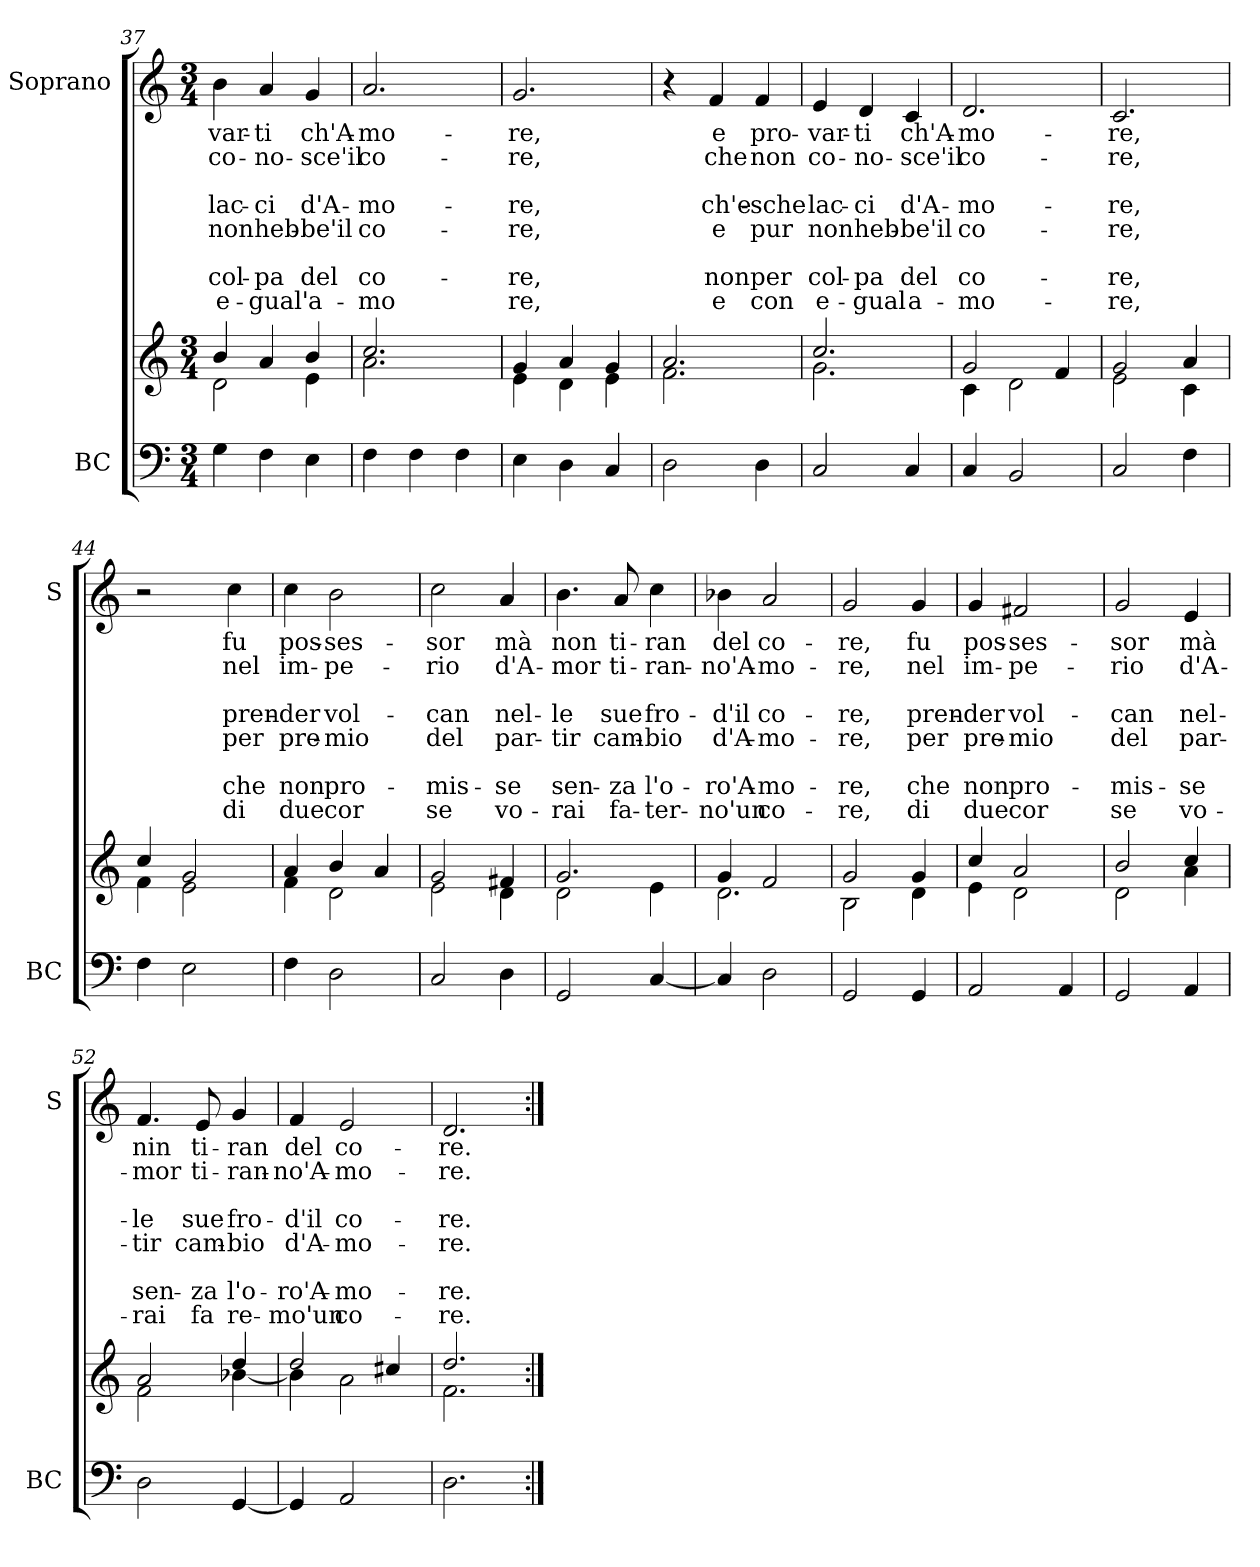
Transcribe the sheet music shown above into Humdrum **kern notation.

**kern	**kern	**kern	**text	**text	**text	**text	**text	**text	**text	**text
*part2	*part2	*part1	*part1	*part1	*part1	*part1	*part1	*part1	*part1	*part1
*staff3	*staff2	*staff1	*staff1	*staff1	*staff1	*staff1	*staff1	*staff1	*staff1	*staff1
*I"BC	*	*I"Soprano	*	*	*	*	*	*	*	*
*I'BC	*	*I'S	*	*	*	*	*	*	*	*
*clefF4	*clefG2	*clefG2	*	*	*	*	*	*	*	*
*k[]	*k[]	*k[]	*	*	*	*	*	*	*	*
*C:	*C:	*C:	*	*	*	*	*	*	*	*
*M3/4	*M3/4	*M3/4	*	*	*	*	*	*	*	*
=37	=37	=37	=37	=37	=37	=37	=37	=37	=37	=37
*	*^	*	*	*	*	*	*	*	*	*
!	!	!	!	!LO:LY:b	!LO:LY:b	!	!LO:LY:b	!LO:LY:b	!	!LO:LY:b	!LO:LY:b
4G\	4b/	2d\	4b\	-var-	co-	.	lac-	non	.	col-	e-
!	!	!	!	!LO:LY:b	!LO:LY:b	!	!LO:LY:b	!LO:LY:b	!	!LO:LY:b	!LO:LY:b
4F\	4a/	.	4a/	-ti	-no-	.	-ci	heb-	.	-pa	-gual'
!	!	!	!	!LO:LY:b	!LO:LY:b	!	!LO:LY:b	!LO:LY:b	!	!LO:LY:b	!LO:LY:b
4E\	4b/	4e\	4g/	ch'A-	-sce'il	.	d'A-	-be'il	.	del	a-
!!LO:LB:g=z
=38	=38	=38	=38	=38	=38	=38	=38	=38	=38	=38	=38
!	!	!	!	!LO:LY:b	!LO:LY:b	!	!LO:LY:b	!LO:LY:b	!	!LO:LY:b	!LO:LY:b
4F\	2.cc/	2.a\	2.a/	-mo-	co-	.	-mo-	co-	.	co-	-mo
4F\	.	.	.	.	.	.	.	.	.	.	.
4F\	.	.	.	.	.	.	.	.	.	.	.
=39	=39	=39	=39	=39	=39	=39	=39	=39	=39	=39	=39
!	!	!	!	!LO:LY:b	!LO:LY:b	!	!LO:LY:b	!LO:LY:b	!	!LO:LY:b	!LO:LY:b
4E\	4g/	4e\	2.g/	-re,	-re,	.	-re,	-re,	.	-re,	re,
4D\	4a/	4d\	.	.	.	.	.	.	.	.	.
4C/	4g/	4e\	.	.	.	.	.	.	.	.	.
=40	=40	=40	=40	=40	=40	=40	=40	=40	=40	=40	=40
2D\	2.a/	2.f\	4r	.	.	.	.	.	.	.	.
!	!	!	!	!LO:LY:b	!LO:LY:b	!	!LO:LY:b	!LO:LY:b	!	!LO:LY:b	!LO:LY:b
.	.	.	4f/	e	che	.	ch'e-	e	.	non	e
!	!	!	!	!LO:LY:b	!LO:LY:b	!	!LO:LY:b	!LO:LY:b	!	!LO:LY:b	!LO:LY:b
4D\	.	.	4f/	pro-	non	.	-sche	pur	.	per	con
=41	=41	=41	=41	=41	=41	=41	=41	=41	=41	=41	=41
!	!	!	!	!LO:LY:b	!LO:LY:b	!	!LO:LY:b	!LO:LY:b	!	!LO:LY:b	!LO:LY:b
2C/	2.cc/	2.g\	4e/	-var-	co-	.	lac-	non	.	col-	e-
!	!	!	!	!LO:LY:b	!LO:LY:b	!	!LO:LY:b	!LO:LY:b	!	!LO:LY:b	!LO:LY:b
.	.	.	4d/	-ti	-no-	.	-ci	heb-	.	-pa	-gual
!	!	!	!	!LO:LY:b	!LO:LY:b	!	!LO:LY:b	!LO:LY:b	!	!LO:LY:b	!LO:LY:b
4C/	.	.	4c/	ch'A-	-sce'il	.	d'A-	-be'il	.	del	a-
=42	=42	=42	=42	=42	=42	=42	=42	=42	=42	=42	=42
!	!	!	!	!LO:LY:b	!LO:LY:b	!	!LO:LY:b	!LO:LY:b	!	!LO:LY:b	!LO:LY:b
4C/	2g/	4c\	2.d/	-mo-	co-	.	-mo-	co-	.	co-	-mo-
2BB/	.	2d\	.	.	.	.	.	.	.	.	.
.	4f/	.	.	.	.	.	.	.	.	.	.
=43	=43	=43	=43	=43	=43	=43	=43	=43	=43	=43	=43
!	!	!	!	!LO:LY:b	!LO:LY:b	!	!LO:LY:b	!LO:LY:b	!	!LO:LY:b	!LO:LY:b
2C/	2g/	2e\	2.c/	-re,	-re,	.	-re,	-re,	.	-re,	-re,
4F\	4a/	4c\	.	.	.	.	.	.	.	.	.
!!LO:PB:g=z
=44	=44	=44	=44	=44	=44	=44	=44	=44	=44	=44	=44
4F\	4cc/	4f\	2r	.	.	.	.	.	.	.	.
2E\	2g/	2e\	.	.	.	.	.	.	.	.	.
!	!	!	!	!LO:LY:b	!LO:LY:b	!	!LO:LY:b	!LO:LY:b	!	!LO:LY:b	!LO:LY:b
.	.	.	4cc\	fu	nel	.	pren-	per	.	che	di
=45	=45	=45	=45	=45	=45	=45	=45	=45	=45	=45	=45
!	!	!	!	!LO:LY:b	!LO:LY:b	!	!LO:LY:b	!LO:LY:b	!	!LO:LY:b	!LO:LY:b
4F\	4a/	4f\	4cc\	pos-	im-	.	-der	pre-	.	non	due
!	!	!	!	!LO:LY:b	!LO:LY:b	!	!LO:LY:b	!LO:LY:b	!	!LO:LY:b	!LO:LY:b
2D\	4b/	2d\	2b\	-ses-	-pe-	.	vol-	-mio	.	pro-	cor
.	4a/	.	.	.	.	.	.	.	.	.	.
=46	=46	=46	=46	=46	=46	=46	=46	=46	=46	=46	=46
!	!	!	!	!LO:LY:b	!LO:LY:b	!	!LO:LY:b	!LO:LY:b	!	!LO:LY:b	!LO:LY:b
2C/	2g/	2e\	2cc\	-sor	-rio	.	-can	del	.	-mis-	se
!	!	!	!	!LO:LY:b	!LO:LY:b	!	!LO:LY:b	!LO:LY:b	!	!LO:LY:b	!LO:LY:b
4D\	4f#X/	4d\	4a/	mà	d'A-	.	nel-	par-	.	-se	vo-
=47	=47	=47	=47	=47	=47	=47	=47	=47	=47	=47	=47
!	!	!	!	!LO:LY:b	!LO:LY:b	!	!LO:LY:b	!LO:LY:b	!	!LO:LY:b	!LO:LY:b
2GG/	2.g/	2d\	4.b\	non	-mor	.	-le	-tir	.	sen-	-rai
!	!	!	!	!LO:LY:b	!LO:LY:b	!	!LO:LY:b	!LO:LY:b	!	!LO:LY:b	!LO:LY:b
.	.	.	8a/	ti-	ti-	.	sue	cam-	.	-za	fa-
!	!	!	!	!LO:LY:b	!LO:LY:b	!	!LO:LY:b	!LO:LY:b	!	!LO:LY:b	!LO:LY:b
[4C/	.	4e\	4cc\	-ran	-ran-	.	fro-	-bio	.	l'o-	-ter-
=48	=48	=48	=48	=48	=48	=48	=48	=48	=48	=48	=48
!	!	!	!	!LO:LY:b	!LO:LY:b	!	!LO:LY:b	!LO:LY:b	!	!LO:LY:b	!LO:LY:b
4C/]	4g/	2.d\	4b-X\	del	-no'A-	.	-d'il	d'A-	.	-ro'A-	-no'un
!	!	!	!	!LO:LY:b	!LO:LY:b	!	!LO:LY:b	!LO:LY:b	!	!LO:LY:b	!LO:LY:b
2D\	2f/	.	2a/	co-	-mo-	.	co-	-mo-	.	-mo-	co-
=49	=49	=49	=49	=49	=49	=49	=49	=49	=49	=49	=49
!	!	!	!	!LO:LY:b	!LO:LY:b	!	!LO:LY:b	!LO:LY:b	!	!LO:LY:b	!LO:LY:b
2GG/	2g/	2B\	2g/	-re,	-re,	.	-re,	-re,	.	-re,	-re,
!	!	!	!	!LO:LY:b	!LO:LY:b	!	!LO:LY:b	!LO:LY:b	!	!LO:LY:b	!LO:LY:b
4GG/	4g/	4d\	4g/	fu	nel	.	pren-	per	.	che	di
!!LO:LB:g=z
=50	=50	=50	=50	=50	=50	=50	=50	=50	=50	=50	=50
!	!	!	!	!LO:LY:b	!LO:LY:b	!	!LO:LY:b	!LO:LY:b	!	!LO:LY:b	!LO:LY:b
2AA/	4cc/	4e\	4g/	pos-	im-	.	-der	pre-	.	non	due
!	!	!	!	!LO:LY:b	!LO:LY:b	!	!LO:LY:b	!LO:LY:b	!	!LO:LY:b	!LO:LY:b
.	2a/	2d\	2f#X/	-ses-	-pe-	.	vol-	-mio	.	pro-	cor
4AA/	.	.	.	.	.	.	.	.	.	.	.
=51	=51	=51	=51	=51	=51	=51	=51	=51	=51	=51	=51
!	!	!	!	!LO:LY:b	!LO:LY:b	!	!LO:LY:b	!LO:LY:b	!	!LO:LY:b	!LO:LY:b
2GG/	2b/	2d\	2g/	-sor	-rio	.	-can	del	.	-mis-	se
!	!	!	!	!LO:LY:b	!LO:LY:b	!	!LO:LY:b	!LO:LY:b	!	!LO:LY:b	!LO:LY:b
4AA/	4cc/	4a\	4e/	mà	d'A-	.	nel-	par-	.	-se	vo-
=52	=52	=52	=52	=52	=52	=52	=52	=52	=52	=52	=52
!	!	!	!	!LO:LY:b	!LO:LY:b	!	!LO:LY:b	!LO:LY:b	!	!LO:LY:b	!LO:LY:b
2D\	2a/	2f\	4.f/	nin	-mor	.	-le	-tir	.	sen-	-rai
!	!	!	!	!LO:LY:b	!LO:LY:b	!	!LO:LY:b	!LO:LY:b	!	!LO:LY:b	!LO:LY:b
.	.	.	8e/	ti-	ti-	.	sue	cam-	.	-za	fa
!	!	!	!	!LO:LY:b	!LO:LY:b	!	!LO:LY:b	!LO:LY:b	!	!LO:LY:b	!LO:LY:b
[4GG/	4dd/	[<4b-X\	4g/	-ran	-ran-	.	fro-	-bio	.	l'o-	re-
=53	=53	=53	=53	=53	=53	=53	=53	=53	=53	=53	=53
!	!	!	!	!LO:LY:b	!LO:LY:b	!	!LO:LY:b	!LO:LY:b	!	!LO:LY:b	!LO:LY:b
4GG/]	2dd/	4b-\]	4f/	del	-no'A-	.	-d'il	d'A-	.	-ro'A-	-mo'un
!	!	!	!	!LO:LY:b	!LO:LY:b	!	!LO:LY:b	!LO:LY:b	!	!LO:LY:b	!LO:LY:b
2AA/	.	2a\	2e/	co-	-mo-	.	co-	-mo-	.	-mo-	co-
.	4cc#X/	.	.	.	.	.	.	.	.	.	.
=54	=54	=54	=54	=54	=54	=54	=54	=54	=54	=54	=54
!	!	!	!	!LO:LY:b	!LO:LY:b	!	!LO:LY:b	!LO:LY:b	!	!LO:LY:b	!LO:LY:b
2.D\	2.dd/	2.f\	2.d/	-re.	-re.	.	-re.	-re.	.	-re.	-re.
*	*v	*v	*	*	*	*	*	*	*	*	*
=:|!	=:|!	=:|!	=:|!	=:|!	=:|!	=:|!	=:|!	=:|!	=:|!	=:|!
*-	*-	*-	*-	*-	*-	*-	*-	*-	*-	*-
